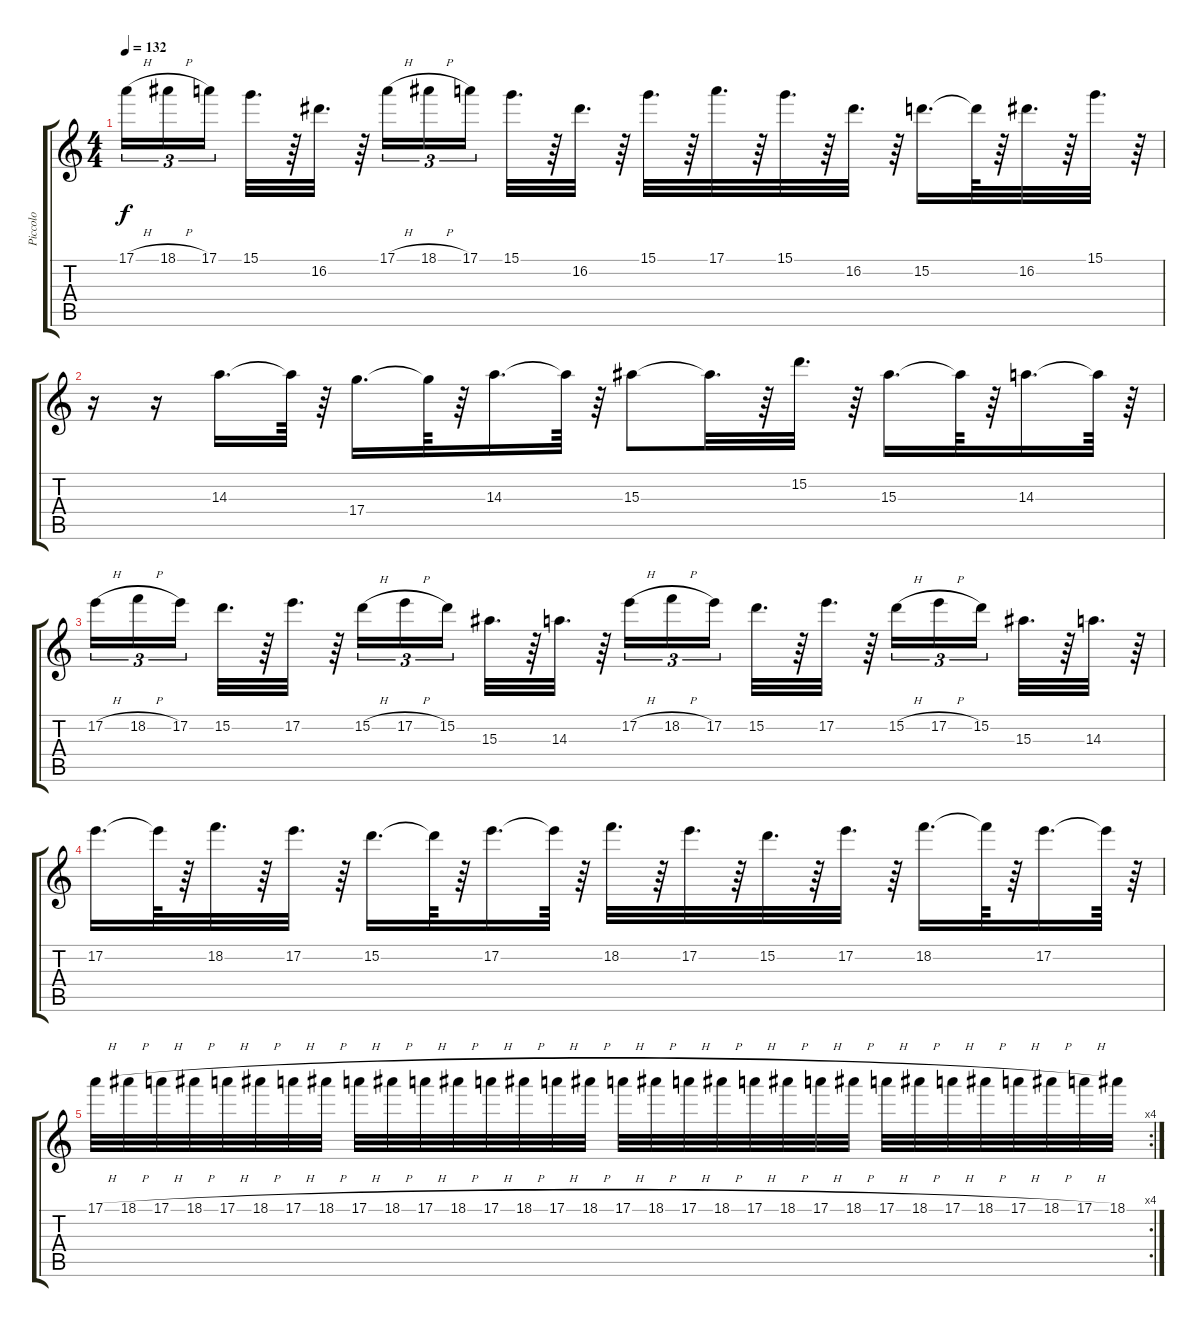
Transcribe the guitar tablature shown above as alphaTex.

\track ("Piccolo" "Piccolo") {instrument piccolo}
\staff {score tabs}
\tuning (E5 B4 G4 D4 A3 E3) {hide}
\ts (4 4)
\tempo 132
\clef g2
\ks c
17.1{h}.16{tu (3 2) dy f} 18.1{h}.16{tu (3 2)} 17.1.16{tu (3 2) beam splitsecondary} 15.1.32{d} r.64 16.2.32{d} r.64 17.1{h}.16{tu (3 2)} 18.1{h}.16{tu (3 2)} 17.1.16{tu (3 2) beam splitsecondary} 15.1.32{d} r.64 16.2.32{d} r.64 15.1.32{d} r.64 17.1.32{d} r.64 15.1.32{d} r.64 16.2.32{d} r.64 15.2.16{d} 15.2{t}.64 r.64 16.2.32{d} r.64 15.1.32{d} r.64 |
r.16 r.16 14.3.16{d} 14.3{t}.64 r.64 17.4.16{d} 17.4{t}.64 r.64 14.3.16{d} 14.3{t}.64 r.64 15.3.8 15.3{t}.32{d} r.64 15.2.32{d} r.64 15.3.16{d} 15.3{t}.64 r.64 14.3.16{d} 14.3{t}.64 r.64 |
17.2{h}.16{tu (3 2)} 18.2{h}.16{tu (3 2)} 17.2.16{tu (3 2) beam splitsecondary} 15.2.32{d} r.64 17.2.32{d} r.64 15.2{h}.16{tu (3 2)} 17.2{h}.16{tu (3 2)} 15.2.16{tu (3 2) beam splitsecondary} 15.3.32{d} r.64 14.3.32{d} r.64 17.2{h}.16{tu (3 2)} 18.2{h}.16{tu (3 2)} 17.2.16{tu (3 2) beam splitsecondary} 15.2.32{d} r.64 17.2.32{d} r.64 15.2{h}.16{tu (3 2)} 17.2{h}.16{tu (3 2)} 15.2.16{tu (3 2) beam splitsecondary} 15.3.32{d} r.64 14.3.32{d} r.64 |
17.2.16{d} 17.2{t}.64 r.64 18.2.32{d} r.64 17.2.32{d} r.64 15.2.16{d} 15.2{t}.64 r.64 17.2.16{d} 17.2{t}.64 r.64 18.2.32{d} r.64 17.2.32{d} r.64 15.2.32{d} r.64 17.2.32{d} r.64 18.2.16{d} 18.2{t}.64 r.64 17.2.16{d} 17.2{t}.64 r.64 |
\rc 4
17.1{h}.32{volume 16} 18.1{h}.32 17.1{h}.32 18.1{h}.32 17.1{h}.32 18.1{h}.32 17.1{h}.32 18.1{h}.32 17.1{h}.32 18.1{h}.32 17.1{h}.32 18.1{h}.32 17.1{h}.32 18.1{h}.32 17.1{h}.32 18.1{h}.32 17.1{h}.32 18.1{h}.32 17.1{h}.32 18.1{h}.32 17.1{h}.32 18.1{h}.32 17.1{h}.32 18.1{h}.32 17.1{h}.32 18.1{h}.32 17.1{h}.32 18.1{h}.32 17.1{h}.32 18.1{h}.32 17.1{h}.32 18.1.32
